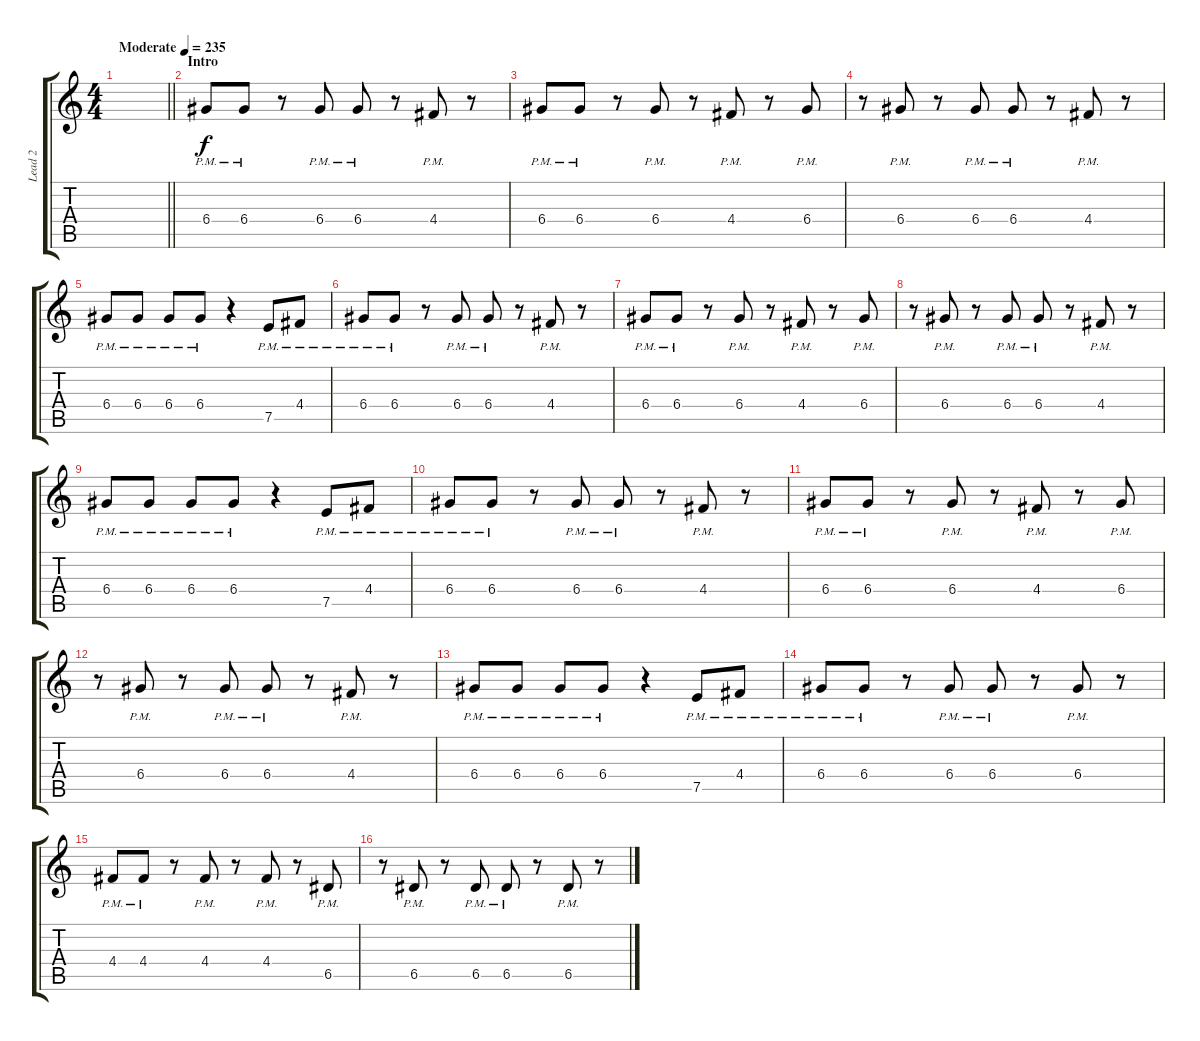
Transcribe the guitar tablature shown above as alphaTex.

\track ("Lead 2" "Lead 2") {instrument electricguitarmuted}
\staff {score tabs}
\tuning (E4 B3 G3 D3 A2 E2) {hide}
\ts (4 4)
\tempo (235 "Moderate")
\clef g2
\barLineRight lightlight
\ks c
|
\section ("" "Intro")
6.4{pm}.8 6.4{pm}.8 r.8 6.4{pm}.8 6.4{pm}.8 r.8 4.4{pm}.8 r.8 |
6.4{pm}.8 6.4{pm}.8 r.8 6.4{pm}.8 r.8 4.4{pm}.8 r.8 6.4{pm}.8 |
r.8 6.4{pm}.8 r.8 6.4{pm}.8 6.4{pm}.8 r.8 4.4{pm}.8 r.8 |
6.4{pm}.8 6.4{pm}.8 6.4{pm}.8 6.4{pm}.8 r.4 7.5{pm}.8 4.4{pm}.8 |
6.4{pm}.8 6.4{pm}.8 r.8 6.4{pm}.8 6.4{pm}.8 r.8 4.4{pm}.8 r.8 |
6.4{pm}.8 6.4{pm}.8 r.8 6.4{pm}.8 r.8 4.4{pm}.8 r.8 6.4{pm}.8 |
r.8 6.4{pm}.8 r.8 6.4{pm}.8 6.4{pm}.8 r.8 4.4{pm}.8 r.8 |
6.4{pm}.8 6.4{pm}.8 6.4{pm}.8 6.4{pm}.8 r.4 7.5{pm}.8 4.4{pm}.8 |
6.4{pm}.8 6.4{pm}.8 r.8 6.4{pm}.8 6.4{pm}.8 r.8 4.4{pm}.8 r.8 |
6.4{pm}.8 6.4{pm}.8 r.8 6.4{pm}.8 r.8 4.4{pm}.8 r.8 6.4{pm}.8 |
r.8 6.4{pm}.8 r.8 6.4{pm}.8 6.4{pm}.8 r.8 4.4{pm}.8 r.8 |
6.4{pm}.8 6.4{pm}.8 6.4{pm}.8 6.4{pm}.8 r.4 7.5{pm}.8 4.4{pm}.8 |
6.4{pm}.8 6.4{pm}.8 r.8 6.4{pm}.8 6.4{pm}.8 r.8 6.4{pm}.8 r.8 |
4.4{pm}.8 4.4{pm}.8 r.8 4.4{pm}.8 r.8 4.4{pm}.8 r.8 6.5{pm}.8 |
r.8 6.5{pm}.8 r.8 6.5{pm}.8 6.5{pm}.8 r.8 6.5{pm}.8 r.8
